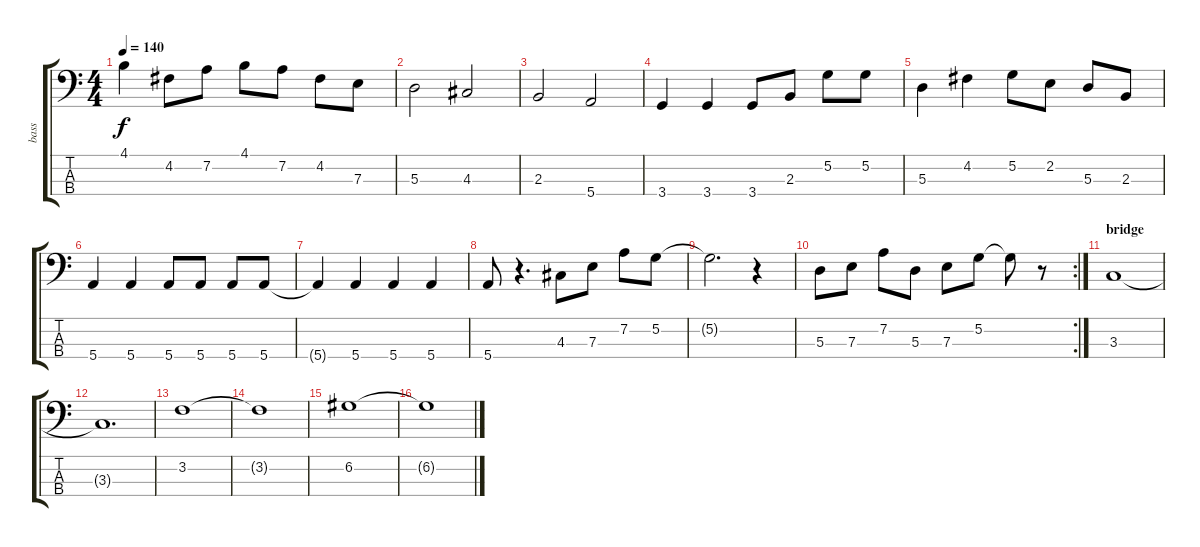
\track ("bass" "bass") {instrument electricbasspick}
\staff {score tabs}
\tuning (G2 D2 A1 E1) {hide}
\ts (4 4)
\tempo 140
\clef f4
\ks c
4.1{t}.4{dy f} 4.2.8 7.2.8 4.1.8 7.2.8 4.2.8 7.3.8 |
5.3.2 4.3.2 |
2.3.2 5.4.2 |
3.4.4 3.4.4 3.4.8 2.3.8 5.2.8 5.2.8 |
5.3.4 4.2.4 5.2.8 2.2.8 5.3.8 2.3.8 |
5.4.4 5.4.4 5.4.8 5.4.8 5.4.8 5.4.8 |
5.4{t}.4 5.4.4 5.4.4 5.4.4 |
5.4.8 r.4{d} 4.3.8 7.3.8 7.2.8 5.2.8 |
5.2{t}.2{d} r.4 |
\rc 2
5.3.8 7.3.8 7.2.8 5.3.8 7.3.8 5.2.8 5.2{t}.8 r.8 |
\section ("" "bridge")
3.3.1 |
3.3{t}.1{d} |
3.2.1 |
3.2{t}.1 |
6.2.1 |
6.2{t}.1
